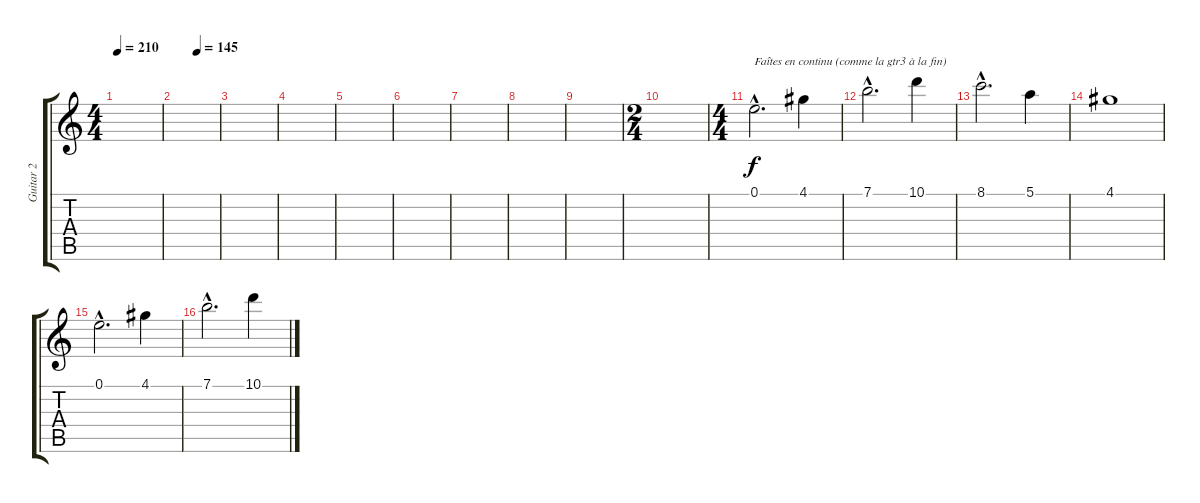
\track ("Guitar 2" "Guitar 2") {instrument distortionguitar}
\staff {score tabs}
\tuning (E4 B3 G3 D3 A2 E2) {hide}
\ts (4 4)
\tempo 210
\clef g2
\ks c
|
\tempo (145 0.5)
|
|
|
|
|
|
|
|
\ts (2 4)
|
\ts (4 4)
0.1{hac}.2{d txt "Faîtes en continu (comme la gtr3 à la fin)"} 4.1.4 |
7.1{hac}.2{d} 10.1.4 |
8.1{hac}.2{d} 5.1.4 |
4.1.1 |
0.1{hac}.2{d} 4.1.4 |
7.1{hac}.2{d} 10.1.4
